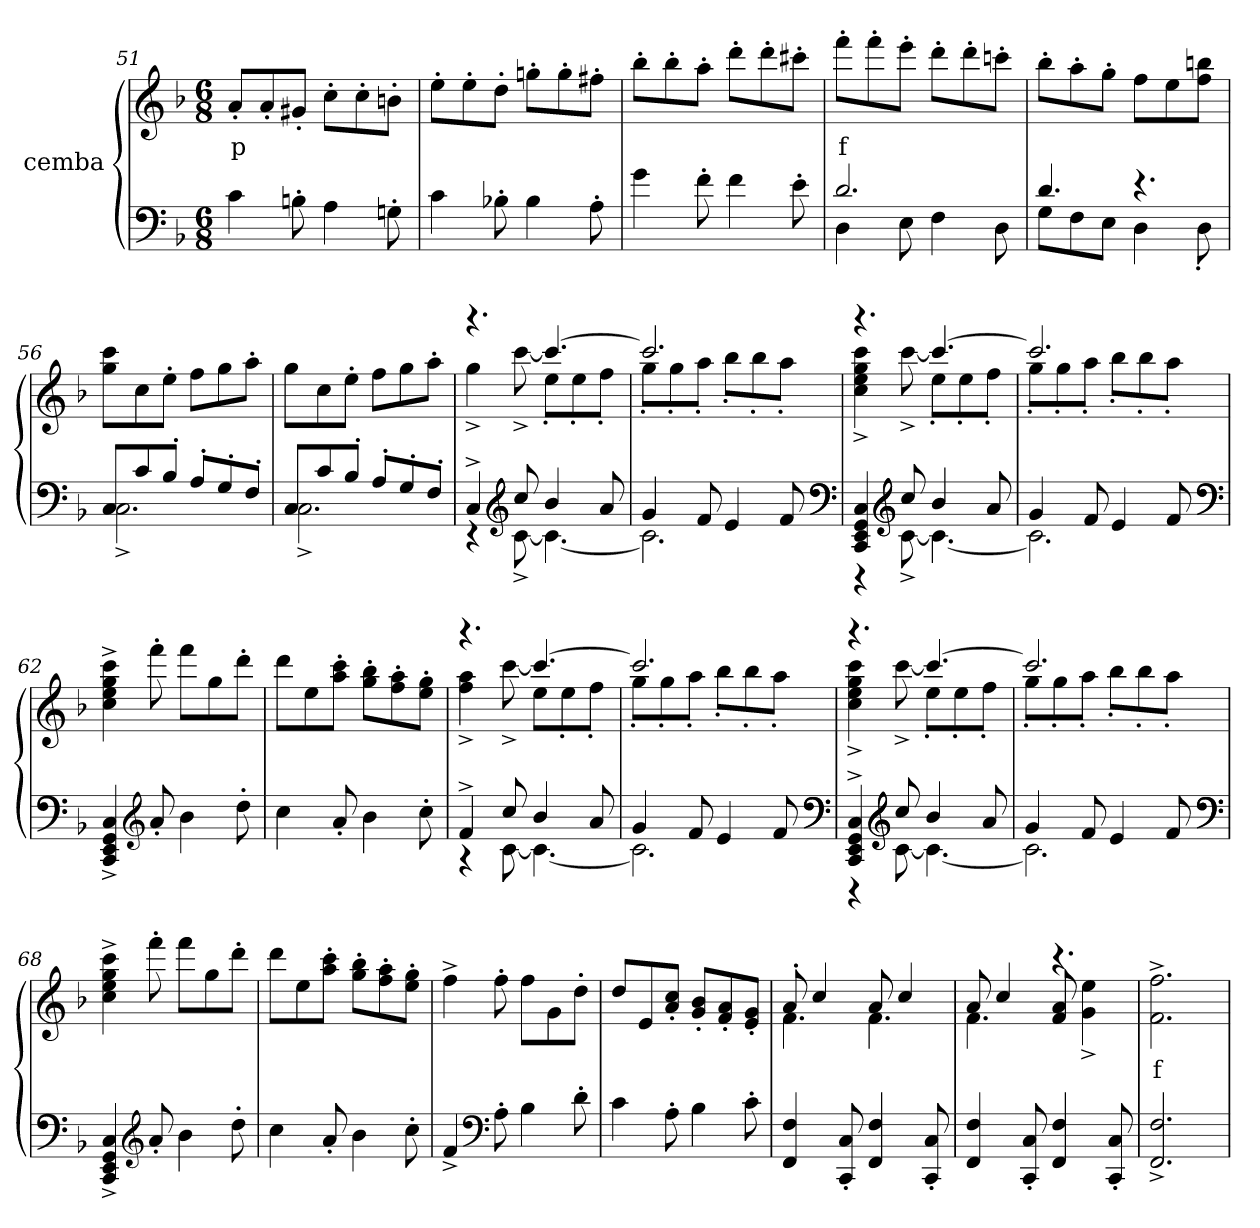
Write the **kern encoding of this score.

**kern	**kern	**text
*part2	*part1	*part1
*staff2	*staff1	*staff1
*I"cemba	*I"cemba	*
*clefF4	*clefG2	*
*k[b-]	*k[b-]	*
*F:	*F:	*
*M6/8	*M6/8	*
=51	=51	=51
4c\	8a'>/L	p
.	8a'>/	.
8Bn'>\	8g#X'>/J	.
4A\	8cc'>\L	.
.	8cc'>\	.
8Gn'>\	8bn'>\J	.
=52	=52	=52
4c\	8ee'>\L	.
.	8ee'>\	.
8B-X'>\	8dd'>\J	.
4B-\	8ggn'>\L	.
.	8gg'>\	.
8A'>\	8ff#X'>\J	.
=53	=53	=53
4g\	8bb-'>\L	.
.	8bb-'>\	.
8f'>\	8aa'>\J	.
4f\	8ddd'>\L	.
.	8ddd'>\	.
8e'>\	8ccc#X'>\J	.
=54	=54	=54
*^	*	*
2.d/	4D\	8fff'>\L	f
.	.	8fff'>\	.
.	8E\	8eee'>\J	.
.	4F\	8ddd'>\L	.
.	.	8ddd'>\	.
.	8D\	8cccn'>\J	.
=55	=55	=55	=55
4.d/	8G\L	8bb-'>\L	.
.	8F\	8aa'>\	.
.	8E\J	8gg'>\J	.
4.r	4D\	8ff\L	.
.	.	8ee\	.
.	8D'>\	8ff\ 8bbn\J	.
=56	=56	=56	=56
8C/L	2.C^>\	8gg\ 8ccc\L	.
8c/	.	8cc\	.
8B-'>/J	.	8ee'>\J	.
8A'>/L	.	8ff\L	.
8G'>/	.	8gg\	.
8F'>/J	.	8aa'>\J	.
=57	=57	=57	=57
8C/L	2.C^>\	8gg\L	.
8c/	.	8cc\	.
8B-'>/J	.	8ee'>\J	.
8A'>/L	.	8ff\L	.
8G'>/	.	8gg\	.
8F'>/J	.	8aa'>\J	.
=58	=58	=58	=58
*	*	*^	*
4C^>/	4r	4.r	4gg^>\	.
*clefG2	*	*	*	*
8cc/	[8c^>\	.	[8ccc^>\	.
4b-/	4.c\_	4.ccc/_	8ee'>\L	.
.	.	.	8ee'>\	.
8a/	.	.	8ff'>\J	.
=59	=59	=59	=59	=59
4g/	2.c\]	2.ccc/]	8gg'>\L	.
.	.	.	8gg'>\	.
8f/	.	.	8aa'>\J	.
4e/	.	.	8bb-'>\L	.
.	.	.	8bb-'>\	.
8f/	.	.	8aa'>\J	.
*clefF4	*	*	*	*
=60	=60	=60	=60	=60
4CC/ 4EE/ 4GG/ 4C/	4r	4.r	4cc\^> 4ee\^> 4gg\^> 4ccc\^>	.
*clefG2	*	*	*	*
8cc/	[8c^>\	.	[8ccc^>\	.
4b-/	4.c\_	4.ccc/_	8ee'>\L	.
.	.	.	8ee'>\	.
8a/	.	.	8ff'>\J	.
=61	=61	=61	=61	=61
4g/	2.c\]	2.ccc/]	8gg'>\L	.
.	.	.	8gg'>\	.
8f/	.	.	8aa'>\J	.
4e/	.	.	8bb-'>\L	.
.	.	.	8bb-'>\	.
8f/	.	.	8aa'>\J	.
*v	*v	*	*	*
*	*v	*v	*
*clefF4	*	*
=62	=62	=62
4CC/^> 4EE/^> 4GG/^> 4C/^>	4cc\^> 4ee\^> 4gg\^> 4ccc\^>	.
*clefG2	*	*
8a'>/	8fff'>\	.
4b-\	8fff\L	.
.	8gg\	.
8dd'>\	8ddd'>\J	.
=63	=63	=63
4cc\	8ddd\L	.
.	8ee\	.
8a'>/	8aa\'> 8ccc\'>J	.
4b-\	8gg\'> 8bb-\'>L	.
.	8ff\'> 8aa\'>	.
8cc'>\	8ee\'> 8gg\'>J	.
=64	=64	=64
*^	*^	*
4f^>/	4r	4.r	4ff\^> 4aa\^>	.
8cc/	[8c\	.	[8ccc^>\	.
4b-/	4.c\_	4.ccc/_	8ee\L	.
.	.	.	8ee'>\	.
8a/	.	.	8ff'>\J	.
=65	=65	=65	=65	=65
4g/	2.c\]	2.ccc/]	8gg'>\L	.
.	.	.	8gg'>\	.
8f/	.	.	8aa'>\J	.
4e/	.	.	8bb-'>\L	.
.	.	.	8bb-'>\	.
8f/	.	.	8aa'>\J	.
*clefF4	*	*	*	*
=66	=66	=66	=66	=66
4CC/^> 4EE/^> 4GG/^> 4C/^>	4r	4.r	4cc\^> 4ee\^> 4gg\^> 4ccc\^>	.
*clefG2	*	*	*	*
8cc/	[8c\	.	[8ccc^>\	.
4b-/	4.c\_	4.ccc/_	8ee'>\L	.
.	.	.	8ee'>\	.
8a/	.	.	8ff'>\J	.
=67	=67	=67	=67	=67
4g/	2.c\]	2.ccc/]	8gg'>\L	.
.	.	.	8gg'>\	.
8f/	.	.	8aa'>\J	.
4e/	.	.	8bb-'>\L	.
.	.	.	8bb-'>\	.
8f/	.	.	8aa'>\J	.
*v	*v	*	*	*
*	*v	*v	*
*clefF4	*	*
=68	=68	=68
4CC/^> 4EE/^> 4GG/^> 4C/^>	4cc\^> 4ee\^> 4gg\^> 4ccc\^>	.
*clefG2	*	*
8a'>/	8fff'>\	.
4b-\	8fff\L	.
.	8gg\	.
8dd'>\	8ddd'>\J	.
=69	=69	=69
4cc\	8ddd\L	.
.	8ee\	.
8a'>/	8aa\'> 8ccc\'>J	.
4b-\	8gg\'> 8bb-\'>L	.
.	8ff\'> 8aa\'>	.
8cc'>\	8ee\'> 8gg\'>J	.
=70	=70	=70
4f^>/	4ff^>\	.
*clefF4	*	*
8A'>\	8ff'>\	.
4B-\	8ff\L	.
.	8g\	.
8d'>\	8dd'>\J	.
=71	=71	=71
4c\	8dd/L	.
.	8e/	.
8A'>\	8a/'> 8cc/'>J	.
4B-\	8g/'> 8b-/'>L	.
.	8f/'> 8a/'>	.
8c'>\	8e/'> 8g/'>J	.
=72	=72	=72
*	*^	*
4FF/ 4F/	8a'>/	4.f\	.
.	4cc/	.	.
8CC/'> 8C/'>	.	.	.
4FF/ 4F/	8a/	4.f\	.
.	4cc/	.	.
8CC/'> 8C/'>	.	.	.
=73	=73	=73	=73
4FF/ 4F/	8a/	4.f\	.
.	4cc/	.	.
8CC/'> 8C/'>	.	.	.
4FF/ 4F/	4.r	8f/ 8a/	.
.	.	4g\^> 4ee\^>	.
8CC/'> 8C/'>	.	.	.
*	*v	*v	*
=74	=74	=74
2.FF/^> 2.F/^>	2.f\^> 2.ff\^>	f
=	=	=
*-	*-	*-
